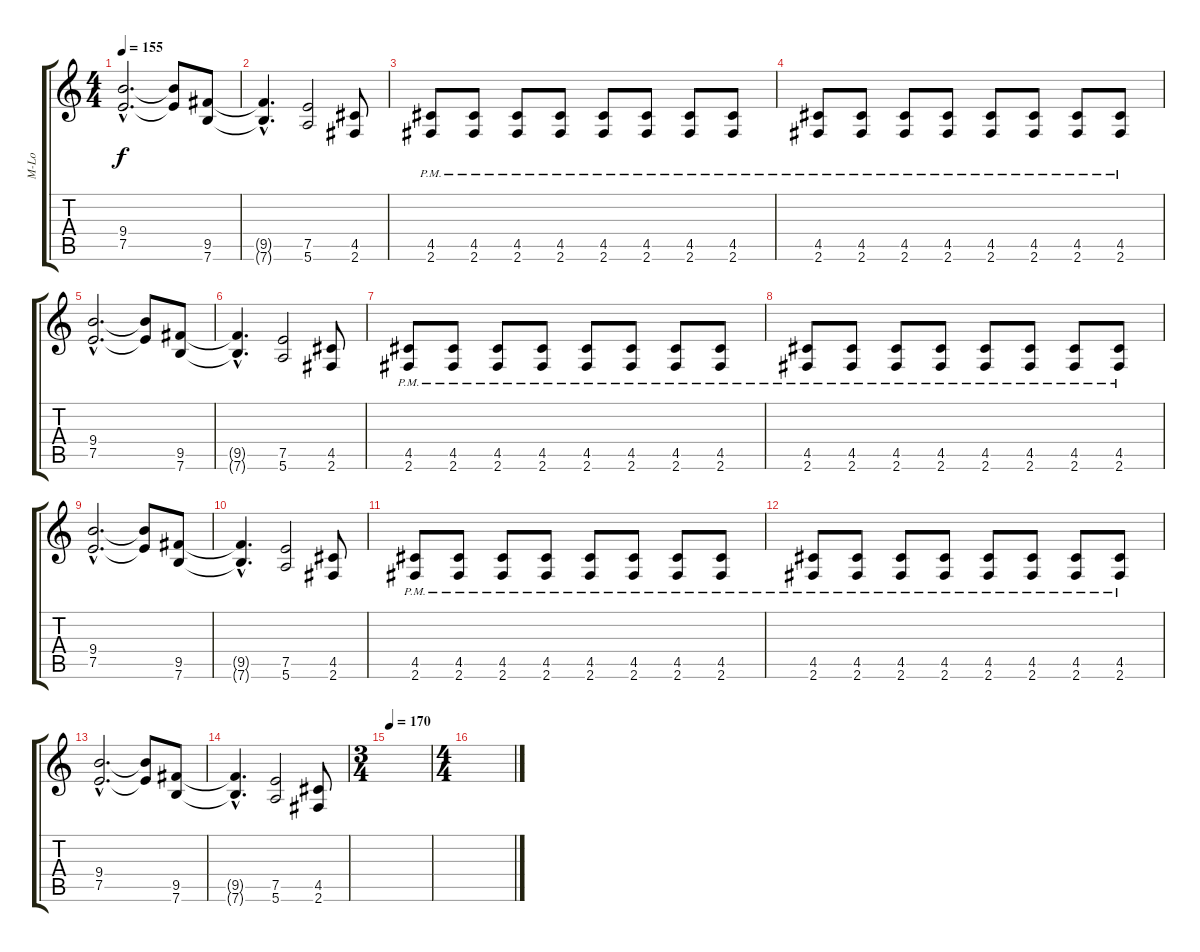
\track ("M-Lo" "M-Lo") {instrument distortionguitar}
\staff {score tabs}
\tuning (E4 B3 G3 D3 A2 E2) {hide}
\ts (4 4)
\tempo 155
\clef g2
\ks c
(9.4{hac} 7.5{hac}).2{d dy f} (9.4{t} 7.5{t}).8 (9.5 7.6).8 |
(9.5{hac t} 7.6{hac t}).4{d} (7.5 5.6).2 (4.5 2.6).8 |
(4.5{pm} 2.6{pm}).8 (4.5{pm} 2.6{pm}).8 (4.5{pm} 2.6{pm}).8 (4.5{pm} 2.6{pm}).8 (4.5{pm} 2.6{pm}).8 (4.5{pm} 2.6{pm}).8 (4.5{pm} 2.6{pm}).8 (4.5{pm} 2.6{pm}).8 |
(4.5{pm} 2.6{pm}).8 (4.5{pm} 2.6{pm}).8 (4.5{pm} 2.6{pm}).8 (4.5{pm} 2.6{pm}).8 (4.5{pm} 2.6{pm}).8 (4.5{pm} 2.6{pm}).8 (4.5{pm} 2.6{pm}).8 (4.5{pm} 2.6{pm}).8 |
(9.4{hac} 7.5{hac}).2{d} (9.4{t} 7.5{t}).8 (9.5 7.6).8 |
(9.5{hac t} 7.6{hac t}).4{d} (7.5 5.6).2 (4.5 2.6).8 |
(4.5{pm} 2.6{pm}).8 (4.5{pm} 2.6{pm}).8 (4.5{pm} 2.6{pm}).8 (4.5{pm} 2.6{pm}).8 (4.5{pm} 2.6{pm}).8 (4.5{pm} 2.6{pm}).8 (4.5{pm} 2.6{pm}).8 (4.5{pm} 2.6{pm}).8 |
(4.5{pm} 2.6{pm}).8 (4.5{pm} 2.6{pm}).8 (4.5{pm} 2.6{pm}).8 (4.5{pm} 2.6{pm}).8 (4.5{pm} 2.6{pm}).8 (4.5{pm} 2.6{pm}).8 (4.5{pm} 2.6{pm}).8 (4.5{pm} 2.6{pm}).8 |
(9.4{hac} 7.5{hac}).2{d} (9.4{t} 7.5{t}).8 (9.5 7.6).8 |
(9.5{hac t} 7.6{hac t}).4{d} (7.5 5.6).2 (4.5 2.6).8 |
(4.5{pm} 2.6{pm}).8 (4.5{pm} 2.6{pm}).8 (4.5{pm} 2.6{pm}).8 (4.5{pm} 2.6{pm}).8 (4.5{pm} 2.6{pm}).8 (4.5{pm} 2.6{pm}).8 (4.5{pm} 2.6{pm}).8 (4.5{pm} 2.6{pm}).8 |
(4.5{pm} 2.6{pm}).8 (4.5{pm} 2.6{pm}).8 (4.5{pm} 2.6{pm}).8 (4.5{pm} 2.6{pm}).8 (4.5{pm} 2.6{pm}).8 (4.5{pm} 2.6{pm}).8 (4.5{pm} 2.6{pm}).8 (4.5{pm} 2.6{pm}).8 |
(9.4{hac} 7.5{hac}).2{d} (9.4{t} 7.5{t}).8 (9.5 7.6).8 |
(9.5{hac t} 7.6{hac t}).4{d} (7.5 5.6).2 (4.5 2.6).8 |
\ts (3 4)
\tempo 170
|
\ts (4 4)
